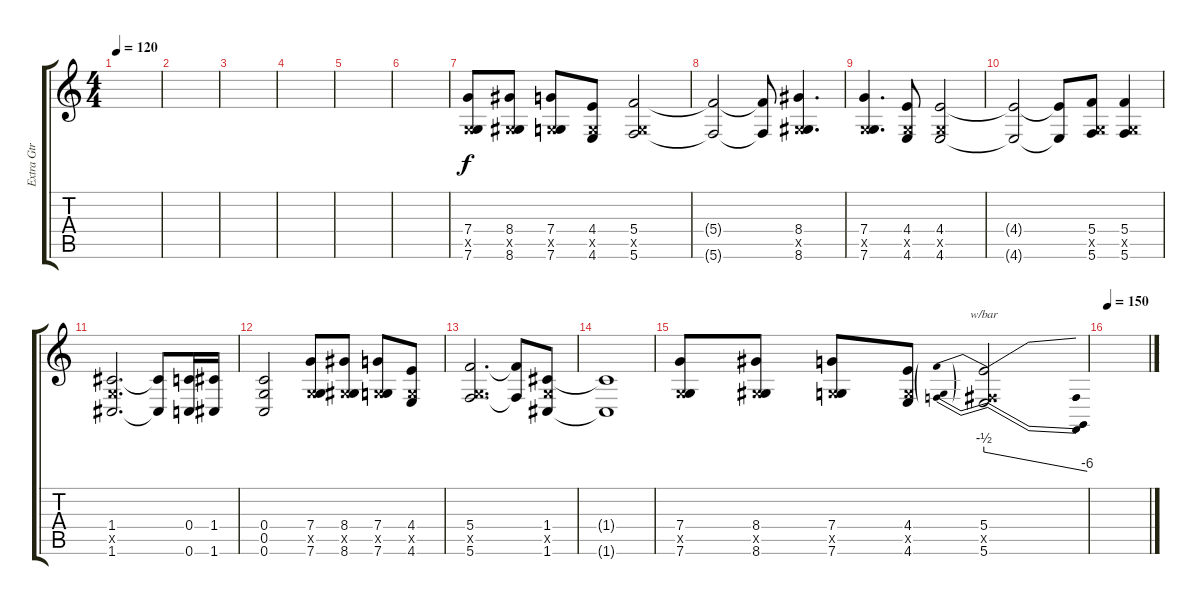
\track ("Extra Gtr" "Extra Gtr") {instrument distortionguitar}
\staff {score tabs}
\tuning (D4 A3 F3 C3 G2 C2) {hide}
\ts (4 4)
\tempo 120
\clef g2
\ks c
|
|
|
|
|
|
(7.4 0.5{x} 7.6).8{volume 9 instrument distortionguitar} (8.4 0.5{x} 8.6).8 (7.4 0.5{x} 7.6).8 (4.4 0.5{x} 4.6).8 (5.4 0.5{x} 5.6).2 |
(5.4{t} 5.6{t}).2 (5.4{t} 5.6{t}).8 (8.4 0.5{x} 8.6).4{d} |
(7.4 0.5{x} 7.6).4{d} (4.4 0.5{x} 4.6).8 (4.4 0.5{x} 4.6).2 |
(4.4{t} 4.6{t}).2 (4.4{t} 4.6{t}).8 (5.4 0.5{x} 5.6).8 (5.4 0.5{x} 5.6).4 |
(1.4 0.5{x} 1.6).2{d} (1.4{t} 1.6{t}).8 (0.4 0.6).16 (1.4 1.6).16 |
(0.4 0.5 0.6).2 (7.4 0.5{x} 7.6).8 (8.4 0.5{x} 8.6).8 (7.4 0.5{x} 7.6).8 (4.4 0.5{x} 4.6).8 |
(5.4 0.5{x} 5.6).2{d} (5.4{t} 5.6{t}).8 (1.4 0.5{x} 1.6).8 |
(1.4{t} 1.6{t}).1 |
(7.4 0.5{x} 7.6).8{volume 9 instrument distortionguitar} (8.4 0.5{x} 8.6).8 (7.4 0.5{x} 7.6).8 (4.4 0.5{x} 4.6).8 (5.4 0.5{x} 5.6).2{tbe (predivedive default 0 -2 60 -24)} |
\tempo 150
